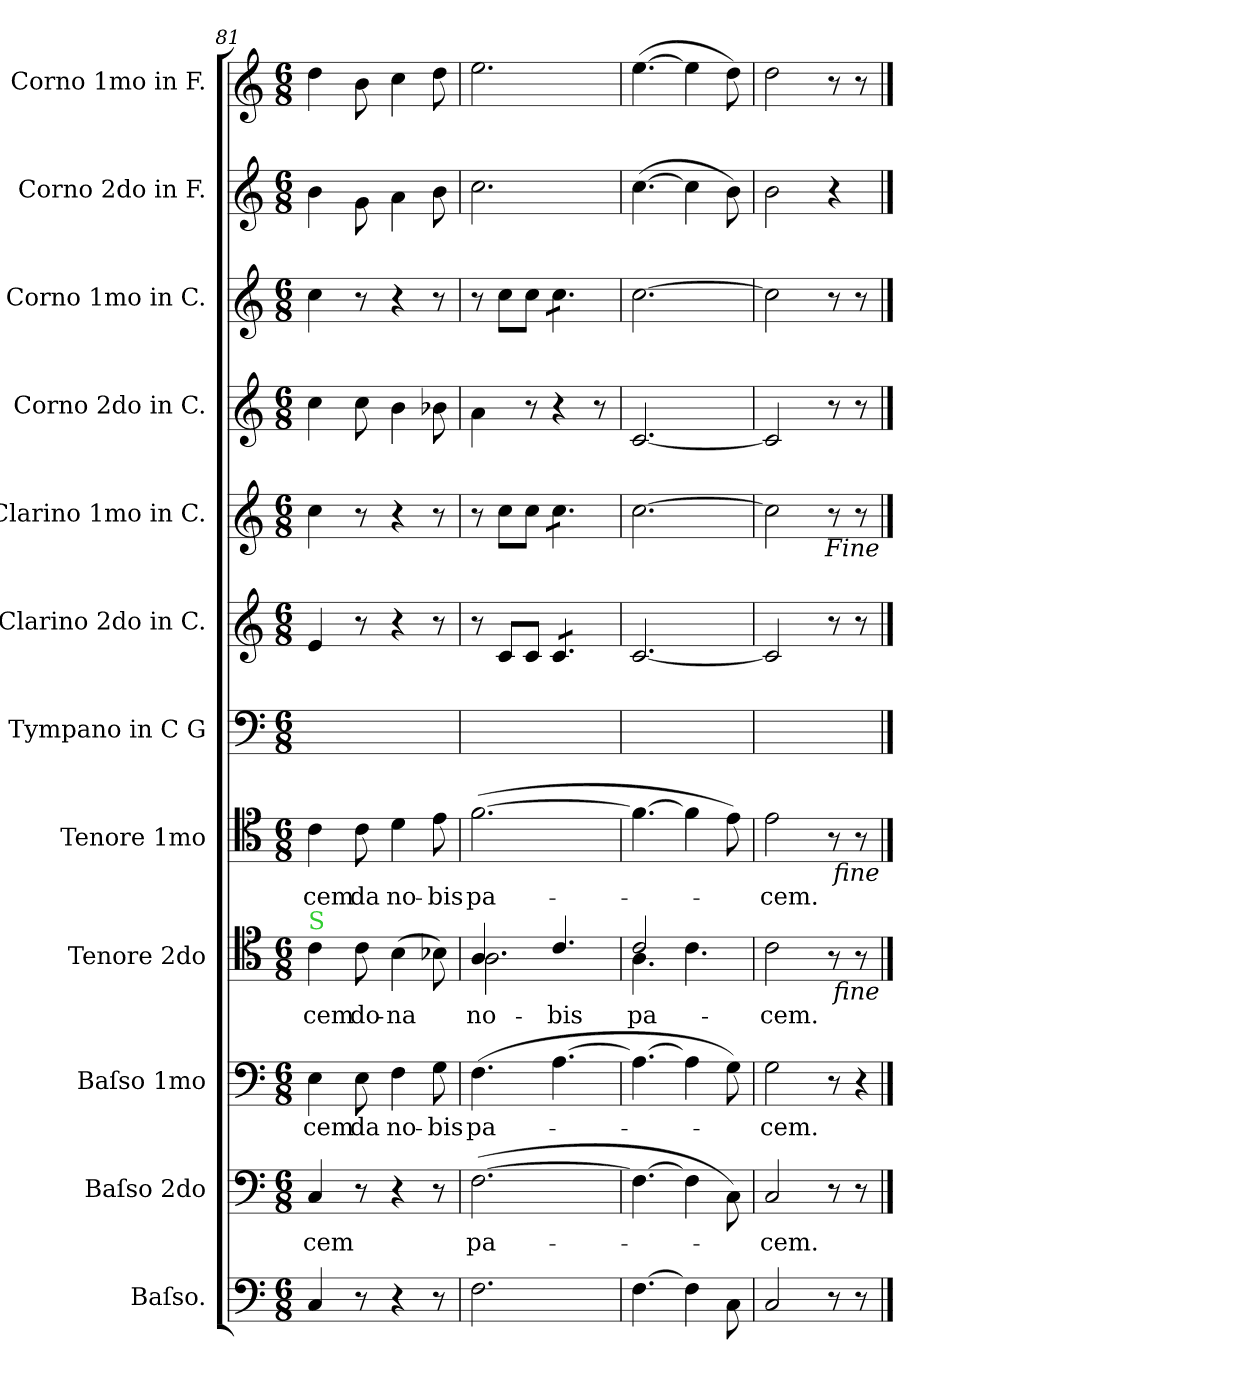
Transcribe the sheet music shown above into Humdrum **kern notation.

**kern	**kern	**text	**kern	**text	**kern	**text	**kern	**text	**kern	**kern	**kern	**kern	**kern	**kern	**kern
*part12	*part11	*part11	*part10	*part10	*part9	*part9	*part8	*part8	*part7	*part6	*part5	*part4	*part3	*part2	*part1
*staff12	*staff11	*staff11	*staff10	*staff10	*staff9	*staff9	*staff8	*staff8	*staff7	*staff6	*staff5	*staff4	*staff3	*staff2	*staff1
*I"Baſso.	*I"Baſso 2do	*	*I"Baſso 1mo	*	*I"Tenore 2do	*	*I"Tenore 1mo	*	*I"Tympano in C G	*I"Clarino 2do in C.	*I"Clarino 1mo in C.	*I"Corno 2do in C.	*I"Corno 1mo in C.	*I"Corno 2do in F.	*I"Corno 1mo in F.
*I'b	*	*	*	*	*	*	*	*	*	*	*	*	*	*	*
*clefF4	*clefF4	*	*clefF4	*	*clefC4	*	*clefC4	*	*clefF4	*clefG2	*clefG2	*clefG2	*clefG2	*clefG2	*clefG2
*	*	*	*	*	*	*	*	*	*	*	*	*	*	*ITrd4c7	*ITrd4c7
*k[]	*k[]	*	*k[]	*	*k[]	*	*k[]	*	*k[]	*k[]	*k[]	*k[]	*k[]	*k[b-]	*k[b-]
*M6/8	*M6/8	*	*M6/8	*	*M6/8	*	*M6/8	*	*M6/8	*M6/8	*M6/8	*M6/8	*M6/8	*M6/8	*M6/8
=81	=81	=81	=81	=81	=81	=81	=81	=81	=81	=81	=81	=81	=81	=81	=81
!	!	!	!	!	!LO:TX:a:color=limegreen:t=S	!	!	!	!	!	!	!	!	!	!
4C/	4C/	-cem	4E\	-cem	4c\	-cem	4c\	-cem	2.ryy	4e/	4cc\	4cc\	4cc\	4e\	4g\
8r	8r	.	8E\	da	8c\	do-	8c\	da	.	8r	8r	8cc\	8r	8c\	8e\
4r	4r	.	4F\	no-	(4B\	-na	4d\	no-	.	4r	4r	4b\	4r	4d\	4f\
8r	8r	.	8G\	-bis	8B-X\)	.	8e\	-bis	.	8r	8r	8b-X\	8r	8e\	8g\
=82	=82	=82	=82	=82	=82	=82	=82	=82	=82	=82	=82	=82	=82	=82	=82
*	*	*	*	*	*^	*	*	*	*	*	*	*	*	*	*
2.F\	([2.F\	pa-	(4.F\	pa-	4.A/	2.A\	no-	([2.f\	pa-	2.ryy	8r	8r	4a\	8r	2.f\	2.a\
.	.	.	.	.	.	.	.	.	.	.	8c/L	8cc\L	.	8cc\L	.	.
.	.	.	.	.	.	.	.	.	.	.	8c/J	8cc\J	8r	8cc\J	.	.
*	*	*	*	*	*	*	*	*	*	*	*tremolo	*	*	*	*	*
*	*	*	*	*	*	*	*	*	*	*	*	*tremolo	*	*	*	*
*	*	*	*	*	*	*	*	*	*	*	*	*	*	*tremolo	*	*
.	.	.	[4.A\	.	4.c/	.	-bis	.	.	.	8c/L	8cc\L	4r	8cc\L	.	.
.	.	.	.	.	.	.	.	.	.	.	8c/	8cc\	.	8cc\	.	.
.	.	.	.	.	.	.	.	.	.	.	8c/J	8cc\J	8r	8cc\J	.	.
*	*	*	*	*	*	*	*	*	*	*	*	*	*	*Xtremolo	*	*
*	*	*	*	*	*	*	*	*	*	*	*	*Xtremolo	*	*	*	*
*	*	*	*	*	*	*	*	*	*	*	*Xtremolo	*	*	*	*	*
=83	=83	=83	=83	=83	=83	=83	=83	=83	=83	=83	=83	=83	=83	=83	=83	=83
!	!	!	!	!	!LO:N:vis=2	!	!	!	!	!	!	!	!	!	!	!
[4.F\	4.F\_	.	4.A\_	.	2.c/	4.A\	pa-	4.f\_	.	2.ryy	[2.c/	[2.cc\	[2.c/	[2.cc\	([4.f\	([4.a\
4F\]	4F\]	.	4A\]	.	.	4.c\	.	4f\]	.	.	.	.	.	.	4f\]	4a\]
8C\	8C\)	.	8G\)	.	.	.	.	8e\)	.	.	.	.	.	.	8e\)	8g\)
*	*	*	*	*	*v	*v	*	*	*	*	*	*	*	*	*	*
=84	=84	=84	=84	=84	=84	=84	=84	=84	=84	=84	=84	=84	=84	=84	=84
2C/	2C/	-cem.	2G\	-cem.	2c\	-cem.	2e\	-cem.	2.ryy	2c/]	2cc\]	2c/]	2cc\]	2e\	2g\
8r	8r	.	8r	.	8r	.	8r	.	.	8r	8r	8r	8r	4r	8r
!	!	!	!LO:N:vis=4	!	!	!	!	!	!	!	!	!	!	!	!
8r	8r	.	8r	.	8r	.	8r	.	.	8r	8r	8r	8r	.	8r
!	!	!	!	!	!	!	!	!	!	!	!LO:TX:b:i:t=Fine	!	!	!	!
!	!	!	!	!	!	!	!LO:TX:b:i:t=fine	!	!	!	!	!	!	!	!
!	!	!	!	!	!LO:TX:b:i:t=fine	!	!	!	!	!	!	!	!	!	!
==	==	==	==	==	==	==	==	==	==	==	==	==	==	==	==
*-	*-	*-	*-	*-	*-	*-	*-	*-	*-	*-	*-	*-	*-	*-	*-
